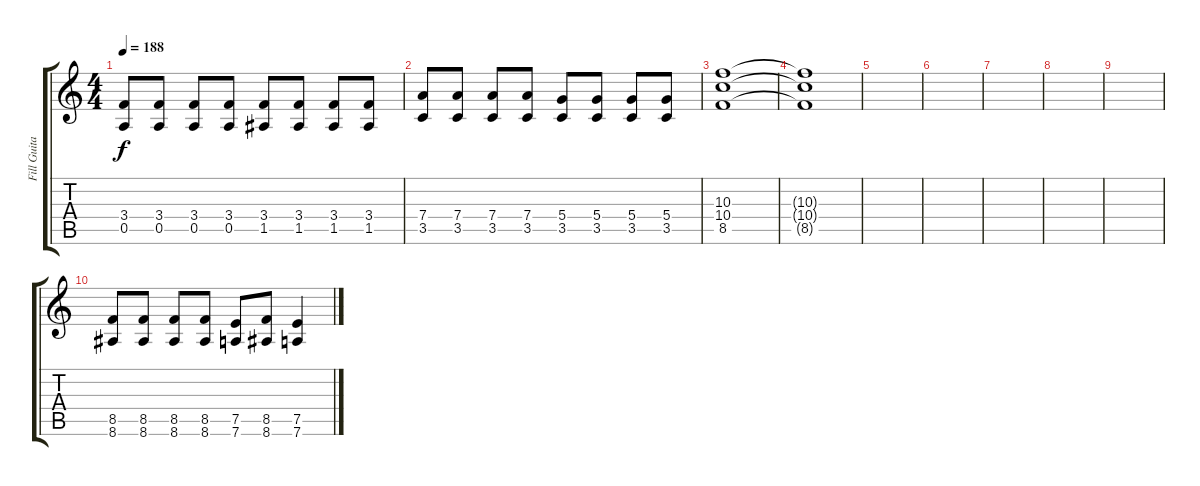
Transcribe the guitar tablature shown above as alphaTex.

\track ("Fill Guitar" "Fill Guita") {instrument distortionguitar}
\staff {score tabs}
\tuning (E4 B3 G3 D3 A2 D2) {hide}
\ts (4 4)
\tempo 188
\clef g2
\ks c
(3.4 0.5).8{dy f} (3.4 0.5).8 (3.4 0.5).8 (3.4 0.5).8 (3.4 1.5).8 (3.4 1.5).8 (3.4 1.5).8 (3.4 1.5).8 |
(7.4 3.5).8 (7.4 3.5).8 (7.4 3.5).8 (7.4 3.5).8 (5.4 3.5).8 (5.4 3.5).8 (5.4 3.5).8 (5.4 3.5).8 |
(10.3 10.4 8.5).1 |
(10.3{t} 10.4{t} 8.5{t}).1 |
|
|
|
|
|
(8.5 8.6).8 (8.5 8.6).8 (8.5 8.6).8 (8.5 8.6).8 (7.5 7.6).8 (8.5 8.6).8 (7.5 7.6).4
